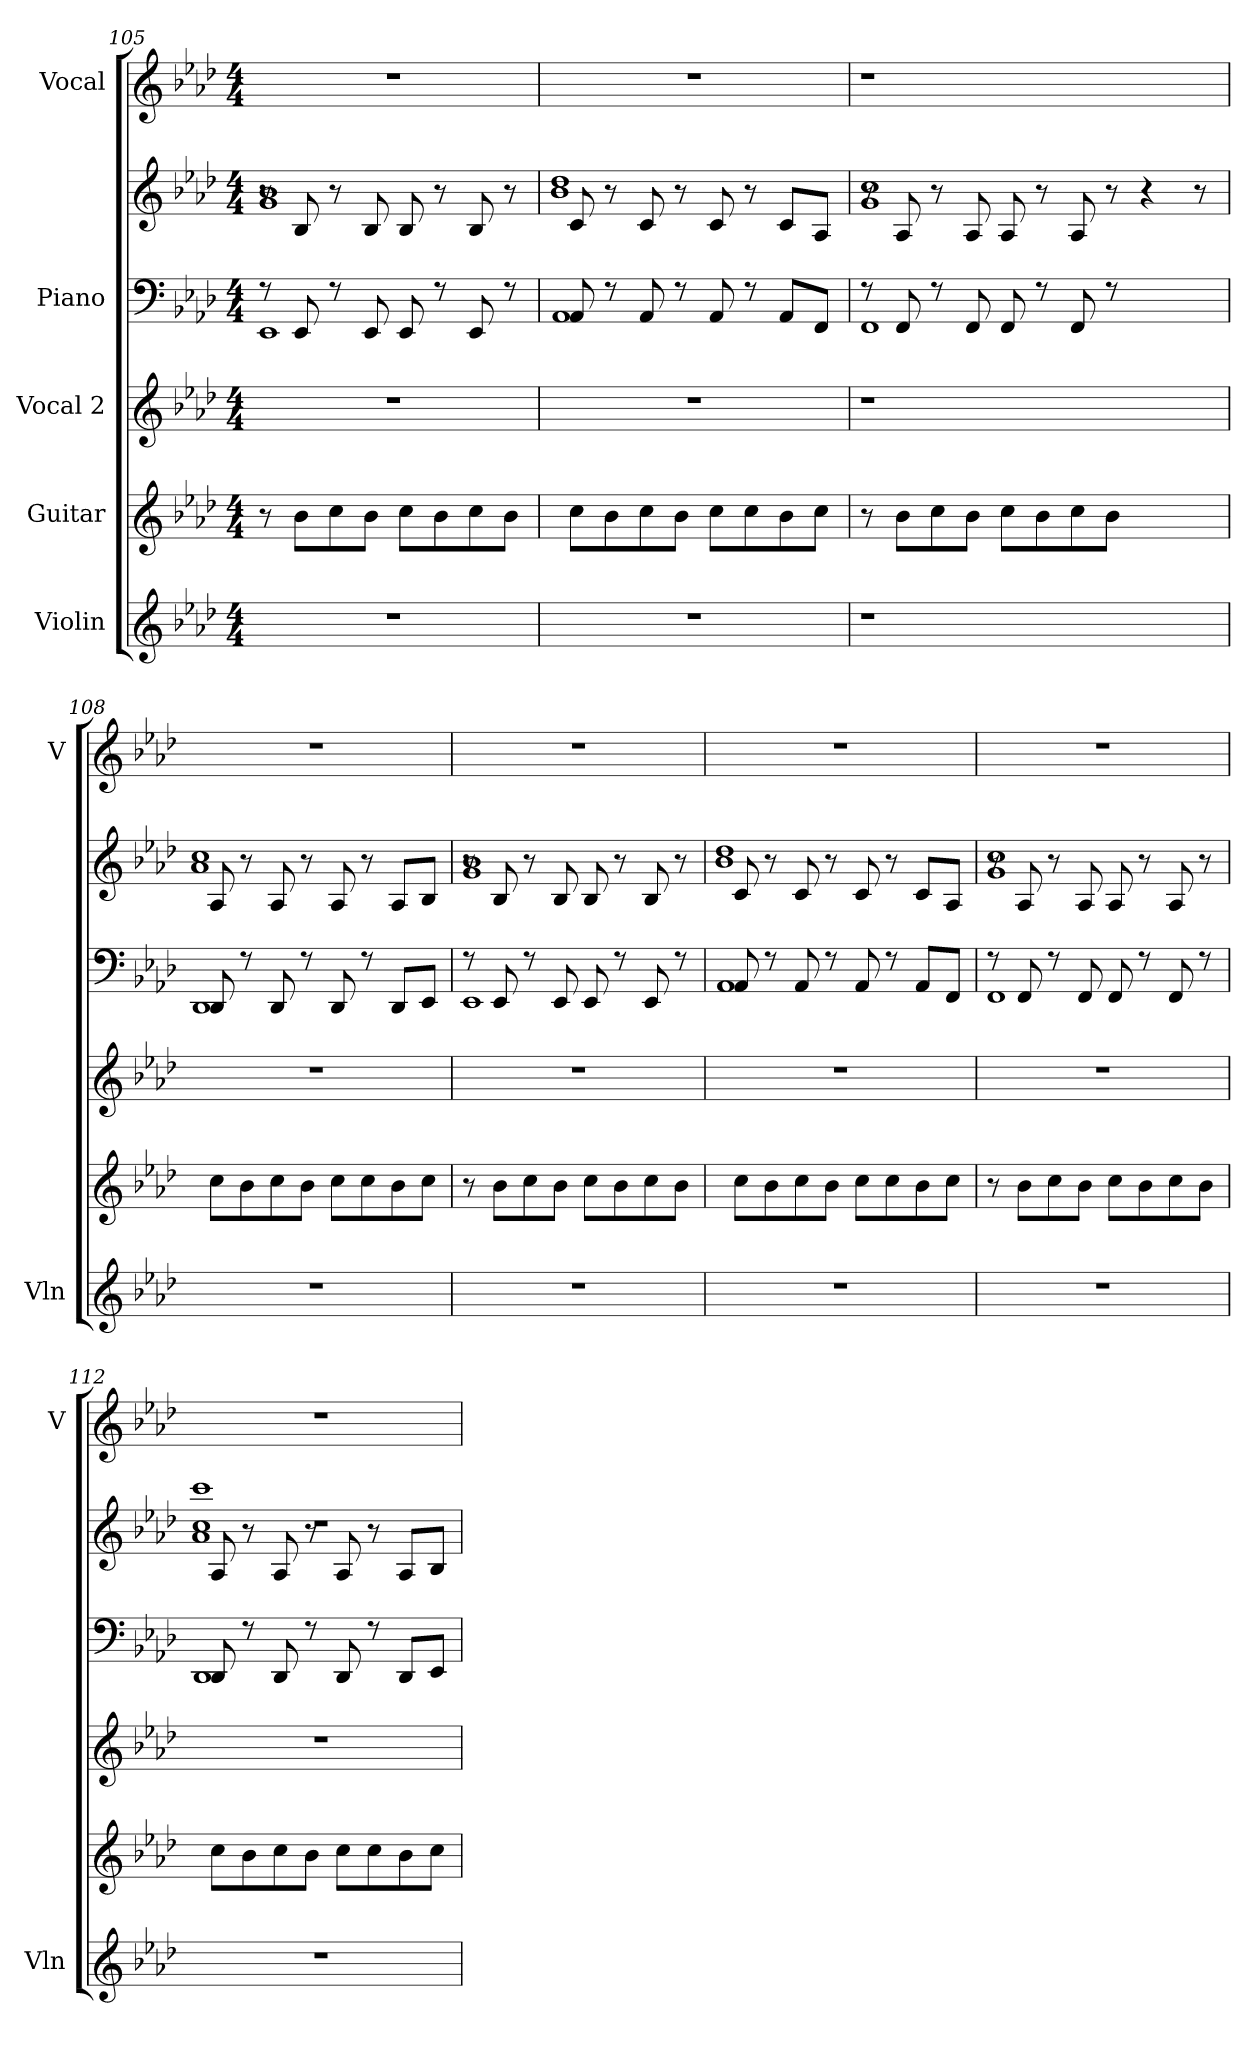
**kern	**kern	**kern	**kern	**kern	**kern
*part5	*part4	*part3	*part2	*part2	*part1
*staff6	*staff5	*staff4	*staff3	*staff2	*staff1
*I"Violin	*I"Guitar	*I"Vocal 2	*I"Piano	*	*I"Vocal
*I'Vln	*	*	*	*	*I'V
*clefG2	*clefG2	*clefG2	*clefF4	*clefG2	*clefG2
*k[b-e-a-d-]	*k[b-e-a-d-]	*k[b-e-a-d-]	*k[b-e-a-d-]	*k[b-e-a-d-]	*k[b-e-a-d-]
*M4/4	*M4/4	*M4/4	*M4/4	*M4/4	*M4/4
=105	=105	=105	=105	=105	=105
*	*	*	*^	*^	*
*	*	*	*	*	*	*^	*
1r	8r	1r	8r	1EE-	8r	1g	1b-	1r
.	8b-\L	.	8EE-/	.	8B-/	.	.	.
.	8cc\	.	8r	.	8r	.	.	.
.	8b-\J	.	8EE-/	.	8B-/	.	.	.
.	8cc\L	.	8EE-/	.	8B-/	.	.	.
.	8b-\	.	8r	.	8r	.	.	.
.	8cc\	.	8EE-/	.	8B-/	.	.	.
.	8b-\J	.	8r	.	8r	.	.	.
=106	=106	=106	=106	=106	=106	=106	=106	=106
1r	8cc\L	1r	8AA-/	1AA-	8c/	1b-	1dd-	1r
.	8b-\	.	8r	.	8r	.	.	.
.	8cc\	.	8AA-/	.	8c/	.	.	.
.	8b-\J	.	8r	.	8r	.	.	.
.	8cc\L	.	8AA-/	.	8c/	.	.	.
.	8cc\	.	8r	.	8r	.	.	.
.	8b-\	.	8AA-/L	.	8c/L	.	.	.
.	8cc\J	.	8FF/J	.	8A-/J	.	.	.
=107	=107	=107	=107	=107	=107	=107	=107	=107
1r	8r	1r	8r	1FF	8r	1g	1cc	1r
.	8b-\L	.	8FF/	.	8A-/	.	.	.
.	8cc\	.	8r	.	8r	.	.	.
.	8b-\J	.	8FF/	.	8A-/	.	.	.
.	8cc\L	.	8FF/	.	8A-/	.	.	.
.	8b-\	.	8r	.	8r	.	.	.
.	8cc\	.	8FF/	.	8A-/	.	.	.
.	8b-\J	.	8r	.	8r	.	.	.
4.ryy	4.ryy	4.ryy	4.ryy	4.ryy	4.ryy	4.ryy	4r	4.ryy
.	.	.	.	.	.	.	8r	.
!!LO:LB:g=z
=108	=108	=108	=108	=108	=108	=108	=108	=108
1r	8cc\L	1r	8DD-/	1DD-	8A-/	1a-	1cc	1r
.	8b-\	.	8r	.	8r	.	.	.
.	8cc\	.	8DD-/	.	8A-/	.	.	.
.	8b-\J	.	8r	.	8r	.	.	.
.	8cc\L	.	8DD-/	.	8A-/	.	.	.
.	8cc\	.	8r	.	8r	.	.	.
.	8b-\	.	8DD-/L	.	8A-/L	.	.	.
.	8cc\J	.	8EE-/J	.	8B-/J	.	.	.
=109	=109	=109	=109	=109	=109	=109	=109	=109
1r	8r	1r	8r	1EE-	8r	1g	1b-	1r
.	8b-\L	.	8EE-/	.	8B-/	.	.	.
.	8cc\	.	8r	.	8r	.	.	.
.	8b-\J	.	8EE-/	.	8B-/	.	.	.
.	8cc\L	.	8EE-/	.	8B-/	.	.	.
.	8b-\	.	8r	.	8r	.	.	.
.	8cc\	.	8EE-/	.	8B-/	.	.	.
.	8b-\J	.	8r	.	8r	.	.	.
=110	=110	=110	=110	=110	=110	=110	=110	=110
1r	8cc\L	1r	8AA-/	1AA-	8c/	1b-	1dd-	1r
.	8b-\	.	8r	.	8r	.	.	.
.	8cc\	.	8AA-/	.	8c/	.	.	.
.	8b-\J	.	8r	.	8r	.	.	.
.	8cc\L	.	8AA-/	.	8c/	.	.	.
.	8cc\	.	8r	.	8r	.	.	.
.	8b-\	.	8AA-/L	.	8c/L	.	.	.
.	8cc\J	.	8FF/J	.	8A-/J	.	.	.
=111	=111	=111	=111	=111	=111	=111	=111	=111
1r	8r	1r	8r	1FF	8r	1g	1cc	1r
.	8b-\L	.	8FF/	.	8A-/	.	.	.
.	8cc\	.	8r	.	8r	.	.	.
.	8b-\J	.	8FF/	.	8A-/	.	.	.
.	8cc\L	.	8FF/	.	8A-/	.	.	.
.	8b-\	.	8r	.	8r	.	.	.
.	8cc\	.	8FF/	.	8A-/	.	.	.
.	8b-\J	.	8r	.	8r	.	.	.
!!LO:PB:g=z
=112	=112	=112	=112	=112	=112	=112	=112	=112
*	*	*	*	*	*	*	*^	*
1r	8cc\L	1r	8DD-/	1DD-	8A-/	1a-	1cc 1ccc	1r	1r
.	8b-\	.	8r	.	8r	.	.	.	.
.	8cc\	.	8DD-/	.	8A-/	.	.	.	.
.	8b-\J	.	8r	.	8r	.	.	.	.
.	8cc\L	.	8DD-/	.	8A-/	.	.	.	.
.	8cc\	.	8r	.	8r	.	.	.	.
.	8b-\	.	8DD-/L	.	8A-/L	.	.	.	.
.	8cc\J	.	8EE-/J	.	8B-/J	.	.	.	.
*	*	*	*v	*v	*	*	*	*	*
*	*	*	*	*v	*v	*v	*v	*
=	=	=	=	=	=
*-	*-	*-	*-	*-	*-
